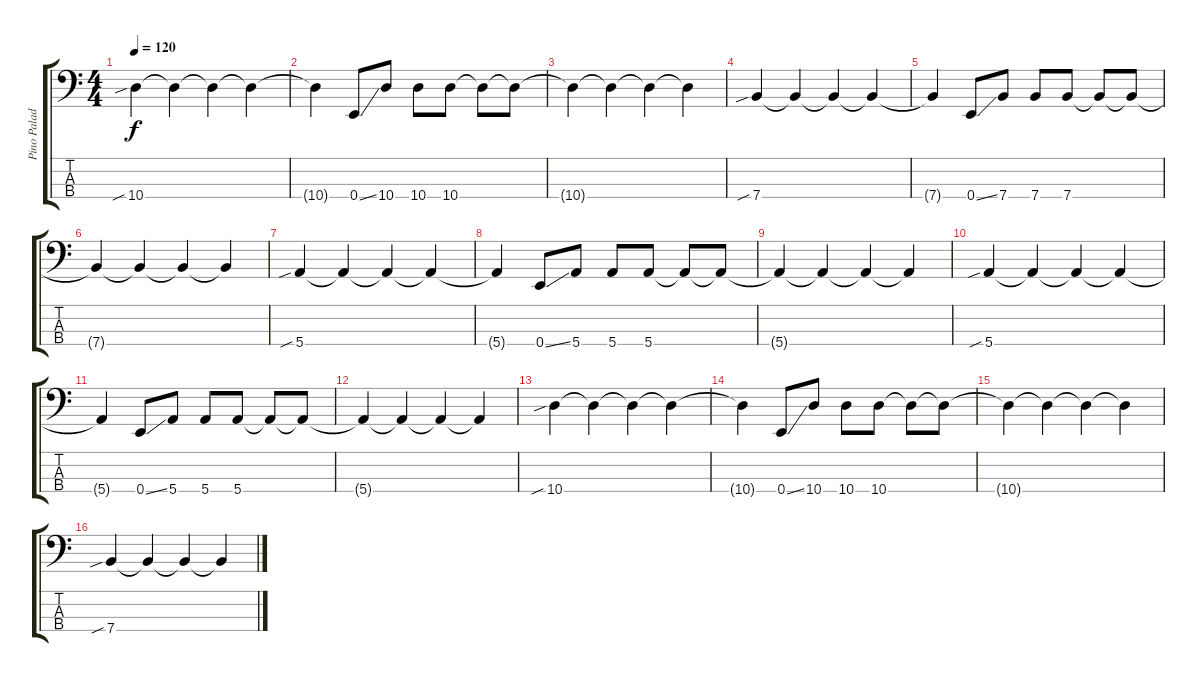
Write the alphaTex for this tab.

\track ("Pino Paladino" "Pino Palad") {instrument electricbassfinger}
\staff {score tabs}
\tuning (G2 D2 A1 E1) {hide}
\ts (4 4)
\tempo 120
\clef f4
\ks c
10.4{sib}.4{dy f} 10.4{t}.4 10.4{t}.4 10.4{t}.4 |
10.4{t}.4 0.4{ss}.8 10.4.8 10.4.8 10.4.8 10.4{t}.8 10.4{t}.8 |
10.4{t}.4 10.4{t}.4 10.4{t}.4 10.4{t}.4 |
7.4{sib}.4 7.4{t}.4 7.4{t}.4 7.4{t}.4 |
7.4{t}.4 0.4{ss}.8 7.4.8 7.4.8 7.4.8 7.4{t}.8 7.4{t}.8 |
7.4{t}.4 7.4{t}.4 7.4{t}.4 7.4{t}.4 |
5.4{sib}.4 5.4{t}.4 5.4{t}.4 5.4{t}.4 |
5.4{t}.4 0.4{ss}.8 5.4.8 5.4.8 5.4.8 5.4{t}.8 5.4{t}.8 |
5.4{t}.4 5.4{t}.4 5.4{t}.4 5.4{t}.4 |
5.4{sib}.4 5.4{t}.4 5.4{t}.4 5.4{t}.4 |
5.4{t}.4 0.4{ss}.8 5.4.8 5.4.8 5.4.8 5.4{t}.8 5.4{t}.8 |
5.4{t}.4 5.4{t}.4 5.4{t}.4 5.4{t}.4 |
10.4{sib}.4 10.4{t}.4 10.4{t}.4 10.4{t}.4 |
10.4{t}.4 0.4{ss}.8 10.4.8 10.4.8 10.4.8 10.4{t}.8 10.4{t}.8 |
10.4{t}.4 10.4{t}.4 10.4{t}.4 10.4{t}.4 |
7.4{sib}.4 7.4{t}.4 7.4{t}.4 7.4{t}.4
